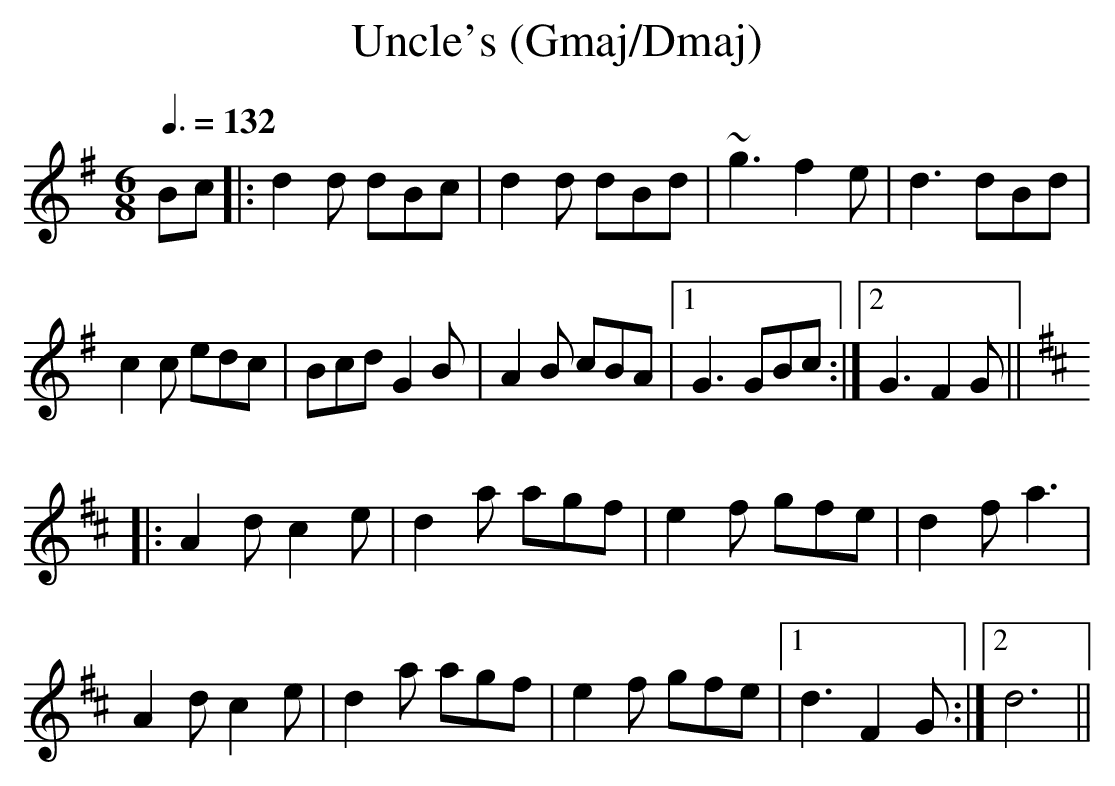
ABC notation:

X:1
T:Uncle's (Gmaj/Dmaj)
Q:3/8=132
M:6/8
L:1/8
K:Gmaj
Bc|:d2d dBc|d2d dBd|~g3 f2e|d3 dBd|
c2c edc|Bcd G2B|A2B cBA|1G3 GBc:|2G3 F2G||
K:Dmaj
|:A2d c2e|d2a agf|e2f gfe|d2f a3|
A2d c2e|d2a agf|e2f gfe|1d3 F2G:|2d6||
